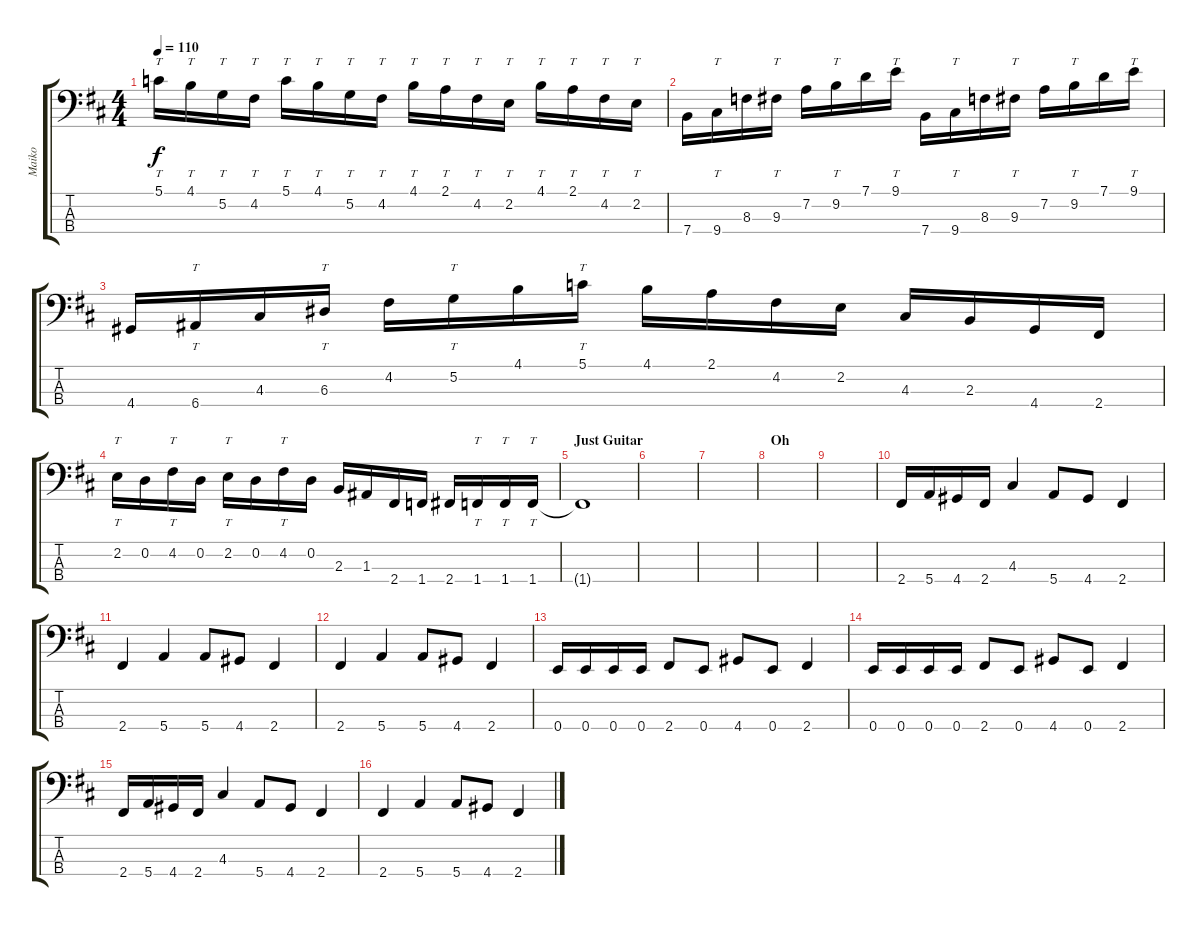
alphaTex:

\track ("Maiko" "Maiko") {instrument electricbasspick}
\staff {score tabs}
\tuning (G2 D2 A1 E1) {hide}
\ts (4 4)
\tempo 110
\clef f4
\ks bminor
5.1.16{tt dy f} 4.1.16{tt} 5.2.16{tt} 4.2.16{tt} 5.1.16{tt} 4.1.16{tt} 5.2.16{tt} 4.2.16{tt} 4.1.16{tt} 2.1.16{tt} 4.2.16{tt} 2.2.16{tt} 4.1.16{tt} 2.1.16{tt} 4.2.16{tt} 2.2.16{tt} |
7.4.16 9.4.16{tt} 8.3.16 9.3.16{tt} 7.2.16 9.2.16{tt} 7.1.16 9.1.16{tt} 7.4.16 9.4.16{tt} 8.3.16 9.3.16{tt} 7.2.16 9.2.16{tt} 7.1.16 9.1.16{tt} |
4.4.16 6.4.16{tt} 4.3.16 6.3.16{tt} 4.2.16 5.2.16{tt} 4.1.16 5.1.16{tt} 4.1.16 2.1.16 4.2.16 2.2.16 4.3.16 2.3.16 4.4.16 2.4.16 |
2.2.16{tt volume 14} 0.2.16 4.2.16{tt} 0.2.16 2.2.16{tt} 0.2.16 4.2.16{tt} 0.2.16 2.3.16 1.3.16 2.4.16 1.4.16 2.4.16{volume 4} 1.4.16{tt} 1.4.16{tt} 1.4.16{tt} |
\section ("" "Just Guitar")
1.4{t}.1 |
|
|
\section ("" "Oh")
|
|
2.4.16 5.4.16 4.4.16 2.4.16 4.3.4 5.4.8 4.4.8 2.4.4 |
2.4.4 5.4.4 5.4.8 4.4.8 2.4.4 |
2.4.4 5.4.4 5.4.8 4.4.8 2.4.4 |
0.4.16 0.4.16 0.4.16 0.4.16 2.4.8 0.4.8 4.4.8 0.4.8 2.4.4 |
0.4.16 0.4.16 0.4.16 0.4.16 2.4.8 0.4.8 4.4.8 0.4.8 2.4.4 |
2.4.16 5.4.16 4.4.16 2.4.16 4.3.4 5.4.8 4.4.8 2.4.4 |
2.4.4 5.4.4 5.4.8 4.4.8 2.4.4
